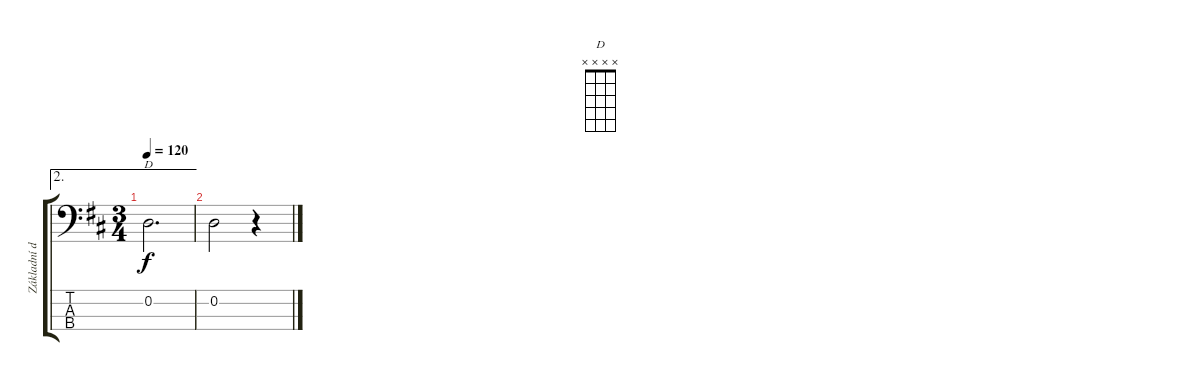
\track ("Základní doprovod" "Základní d") {instrument acousticbass}
\staff {score tabs}
\tuning (G2 D2 A1 E1) {hide}
\chord ("D" x x x x)
\ae 2
\ts (3 4)
\tempo 120
\clef f4
\ks d
0.2.2{d ch "D" dy f} |
0.2.2 r.4
